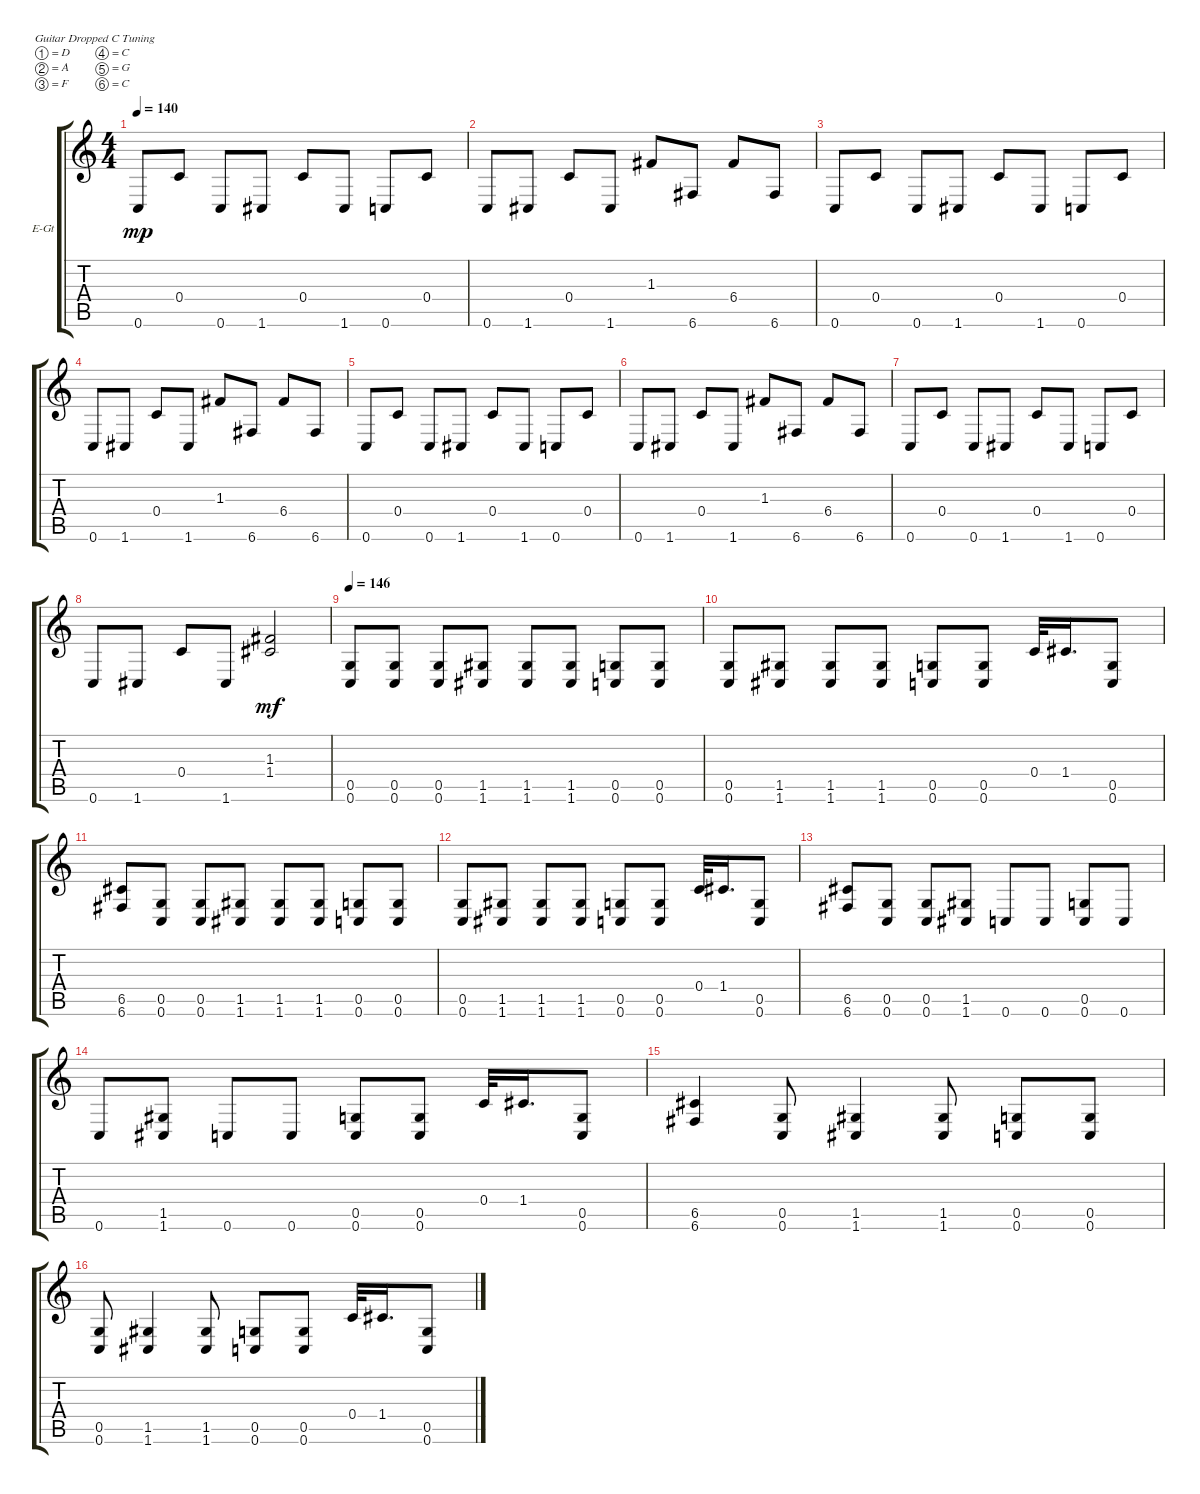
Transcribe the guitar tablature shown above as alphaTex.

\bracketExtendMode groupsimilarinstruments
\firstSystemTrackNameOrientation horizontal
\otherSystemsTrackNameOrientation horizontal
\track ("Guitar 1" "E-Gt") {instrument distortionguitar}
\staff {score tabs}
\tuning (D4 A3 F3 C3 G2 C2)
\ts (4 4)
\tempo 140
\clef g2
\ks c
0.6.8{dy mp} 0.4.8 0.6.8 1.6.8 0.4.8 1.6.8 0.6.8 0.4.8 |
0.6.8 1.6.8 0.4.8 1.6.8 1.3.8 6.6.8 6.4.8 6.6.8 |
0.6.8 0.4.8 0.6.8 1.6.8 0.4.8 1.6.8 0.6.8 0.4.8 |
0.6.8 1.6.8 0.4.8 1.6.8 1.3.8 6.6.8 6.4.8 6.6.8 |
0.6.8 0.4.8 0.6.8 1.6.8 0.4.8 1.6.8 0.6.8 0.4.8 |
0.6.8 1.6.8 0.4.8 1.6.8 1.3.8 6.6.8 6.4.8 6.6.8 |
0.6.8 0.4.8 0.6.8 1.6.8 0.4.8 1.6.8 0.6.8 0.4.8 |
0.6.8 1.6.8 0.4.8 1.6.8 (1.3 1.4).2{dy mf} |
\tempo 146
(0.5 0.6).8 (0.5 0.6).8 (0.5 0.6).8 (1.5 1.6).8 (1.5 1.6).8 (1.5 1.6).8 (0.5 0.6).8 (0.5 0.6).8 |
(0.5 0.6).8 (1.5 1.6).8 (1.5 1.6).8 (1.5 1.6).8 (0.5 0.6).8 (0.5 0.6).8 0.4.32 1.4.16{d} (0.5 0.6).8 |
(6.5 6.6).8 (0.5 0.6).8 (0.5 0.6).8 (1.5 1.6).8 (1.5 1.6).8 (1.5 1.6).8 (0.5 0.6).8 (0.5 0.6).8 |
(0.5 0.6).8 (1.5 1.6).8 (1.5 1.6).8 (1.5 1.6).8 (0.5 0.6).8 (0.5 0.6).8 0.4.32 1.4.16{d} (0.5 0.6).8 |
(6.5 6.6).8 (0.5 0.6).8 (0.5 0.6).8 (1.5 1.6).8 0.6.8 0.6.8 (0.5 0.6).8 0.6.8 |
0.6.8 (1.5 1.6).8 0.6.8 0.6.8 (0.5 0.6).8 (0.5 0.6).8 0.4.32 1.4.16{d} (0.5 0.6).8 |
(6.5 6.6).4 (0.5 0.6).8 (1.5 1.6).4 (1.5 1.6).8 (0.5 0.6).8 (0.5 0.6).8 |
(0.5 0.6).8 (1.5 1.6).4 (1.5 1.6).8 (0.5 0.6).8 (0.5 0.6).8 0.4.32 1.4.16{d} (0.5 0.6).8
